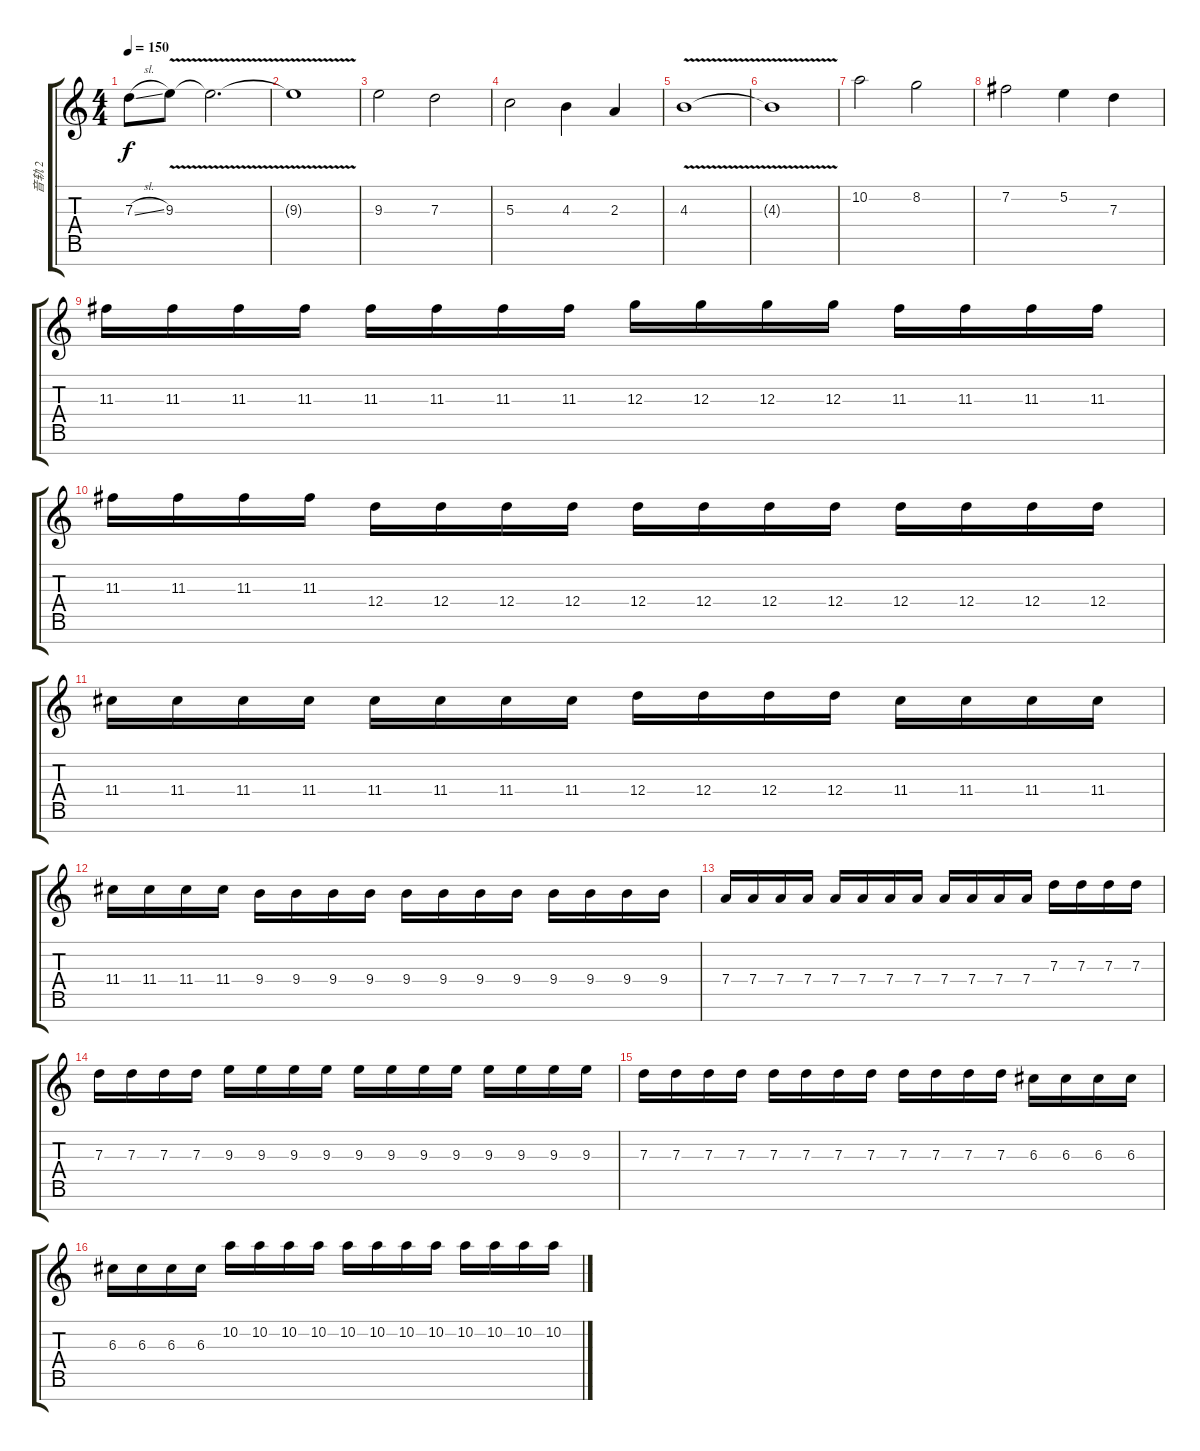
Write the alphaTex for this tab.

\track ("音轨 2" "音轨 2") {instrument distortionguitar}
\staff {score tabs}
\tuning (E4 B3 G3 D3 A2 E2 B1) {hide}
\ts (4 4)
\tempo 150
\clef g2
\ks c
7.3{sl}.8{dy f} 9.3{v}.8 9.3{t}.2{d} |
9.3{v t}.1 |
9.3.2 7.3.2 |
5.3.2 4.3.4 2.3.4 |
4.3{v}.1 |
4.3{t}.1 |
10.2.2 8.2.2 |
7.2.2 5.2.4 7.3.4 |
11.3.16 11.3.16 11.3.16 11.3.16 11.3.16 11.3.16 11.3.16 11.3.16 12.3.16 12.3.16 12.3.16 12.3.16 11.3.16 11.3.16 11.3.16 11.3.16 |
11.3.16 11.3.16 11.3.16 11.3.16 12.4.16 12.4.16 12.4.16 12.4.16 12.4.16 12.4.16 12.4.16 12.4.16 12.4.16 12.4.16 12.4.16 12.4.16 |
11.4.16 11.4.16 11.4.16 11.4.16 11.4.16 11.4.16 11.4.16 11.4.16 12.4.16 12.4.16 12.4.16 12.4.16 11.4.16 11.4.16 11.4.16 11.4.16 |
11.4.16 11.4.16 11.4.16 11.4.16 9.4.16 9.4.16 9.4.16 9.4.16 9.4.16 9.4.16 9.4.16 9.4.16 9.4.16 9.4.16 9.4.16 9.4.16 |
7.4.16 7.4.16 7.4.16 7.4.16 7.4.16 7.4.16 7.4.16 7.4.16 7.4.16 7.4.16 7.4.16 7.4.16 7.3.16 7.3.16 7.3.16 7.3.16 |
7.3.16 7.3.16 7.3.16 7.3.16 9.3.16 9.3.16 9.3.16 9.3.16 9.3.16 9.3.16 9.3.16 9.3.16 9.3.16 9.3.16 9.3.16 9.3.16 |
7.3.16 7.3.16 7.3.16 7.3.16 7.3.16 7.3.16 7.3.16 7.3.16 7.3.16 7.3.16 7.3.16 7.3.16 6.3.16 6.3.16 6.3.16 6.3.16 |
6.3.16 6.3.16 6.3.16 6.3.16 10.2.16 10.2.16 10.2.16 10.2.16 10.2.16 10.2.16 10.2.16 10.2.16 10.2.16 10.2.16 10.2.16 10.2.16
